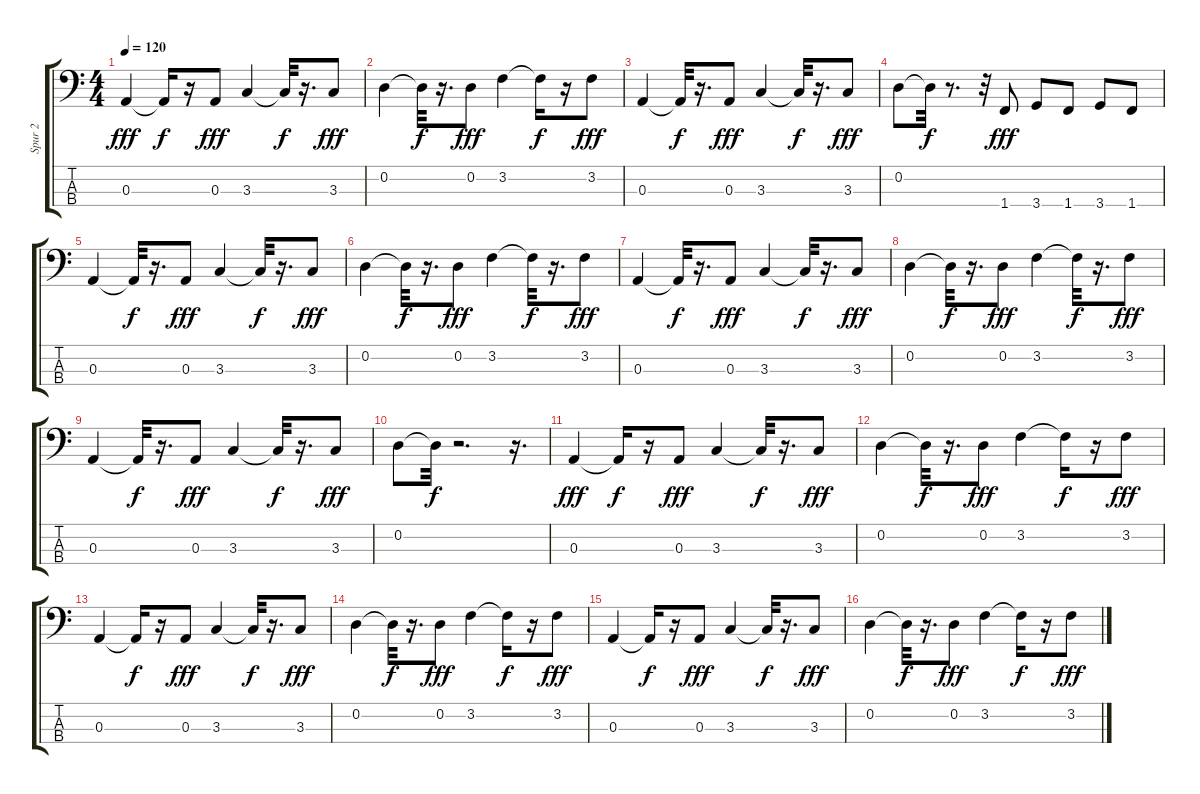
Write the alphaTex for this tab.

\track ("Spur 2" "Spur 2") {instrument electricbassfinger}
\staff {score tabs}
\tuning (G2 D2 A1 E1) {hide}
\ts (4 4)
\tempo 120
\clef f4
\ks c
0.3.4{dy fff} 0.3{t}.16{dy f} r.16 0.3.8{dy fff} 3.3.4 3.3{t}.32{dy f} r.16{d} 3.3.8{dy fff} |
0.2.4 0.2{t}.32{dy f} r.16{d} 0.2.8{dy fff} 3.2.4 3.2{t}.16{dy f} r.16 3.2.8{dy fff} |
0.3.4 0.3{t}.32{dy f} r.16{d} 0.3.8{dy fff} 3.3.4 3.3{t}.32{dy f} r.16{d} 3.3.8{dy fff} |
0.2.8 0.2{t}.32{dy f} r.8{d} r.32 1.4.8{dy fff} 3.4.8 1.4.8 3.4.8 1.4.8 |
0.3.4 0.3{t}.32{dy f} r.16{d} 0.3.8{dy fff} 3.3.4 3.3{t}.32{dy f} r.16{d} 3.3.8{dy fff} |
0.2.4 0.2{t}.32{dy f} r.16{d} 0.2.8{dy fff} 3.2.4 3.2{t}.32{dy f} r.16{d} 3.2.8{dy fff} |
0.3.4 0.3{t}.32{dy f} r.16{d} 0.3.8{dy fff} 3.3.4 3.3{t}.32{dy f} r.16{d} 3.3.8{dy fff} |
0.2.4 0.2{t}.32{dy f} r.16{d} 0.2.8{dy fff} 3.2.4 3.2{t}.32{dy f} r.16{d} 3.2.8{dy fff} |
0.3.4 0.3{t}.32{dy f} r.16{d} 0.3.8{dy fff} 3.3.4 3.3{t}.32{dy f} r.16{d} 3.3.8{dy fff} |
0.2.8 0.2{t}.32{dy f} r.2{d} r.16{d} |
0.3.4{dy fff} 0.3{t}.16{dy f} r.16 0.3.8{dy fff} 3.3.4 3.3{t}.32{dy f} r.16{d} 3.3.8{dy fff} |
0.2.4 0.2{t}.32{dy f} r.16{d} 0.2.8{dy fff} 3.2.4 3.2{t}.16{dy f} r.16 3.2.8{dy fff} |
0.3.4 0.3{t}.16{dy f} r.16 0.3.8{dy fff} 3.3.4 3.3{t}.32{dy f} r.16{d} 3.3.8{dy fff} |
0.2.4 0.2{t}.32{dy f} r.16{d} 0.2.8{dy fff} 3.2.4 3.2{t}.16{dy f} r.16 3.2.8{dy fff} |
0.3.4 0.3{t}.16{dy f} r.16 0.3.8{dy fff} 3.3.4 3.3{t}.32{dy f} r.16{d} 3.3.8{dy fff} |
0.2.4 0.2{t}.32{dy f} r.16{d} 0.2.8{dy fff} 3.2.4 3.2{t}.16{dy f} r.16 3.2.8{dy fff}
